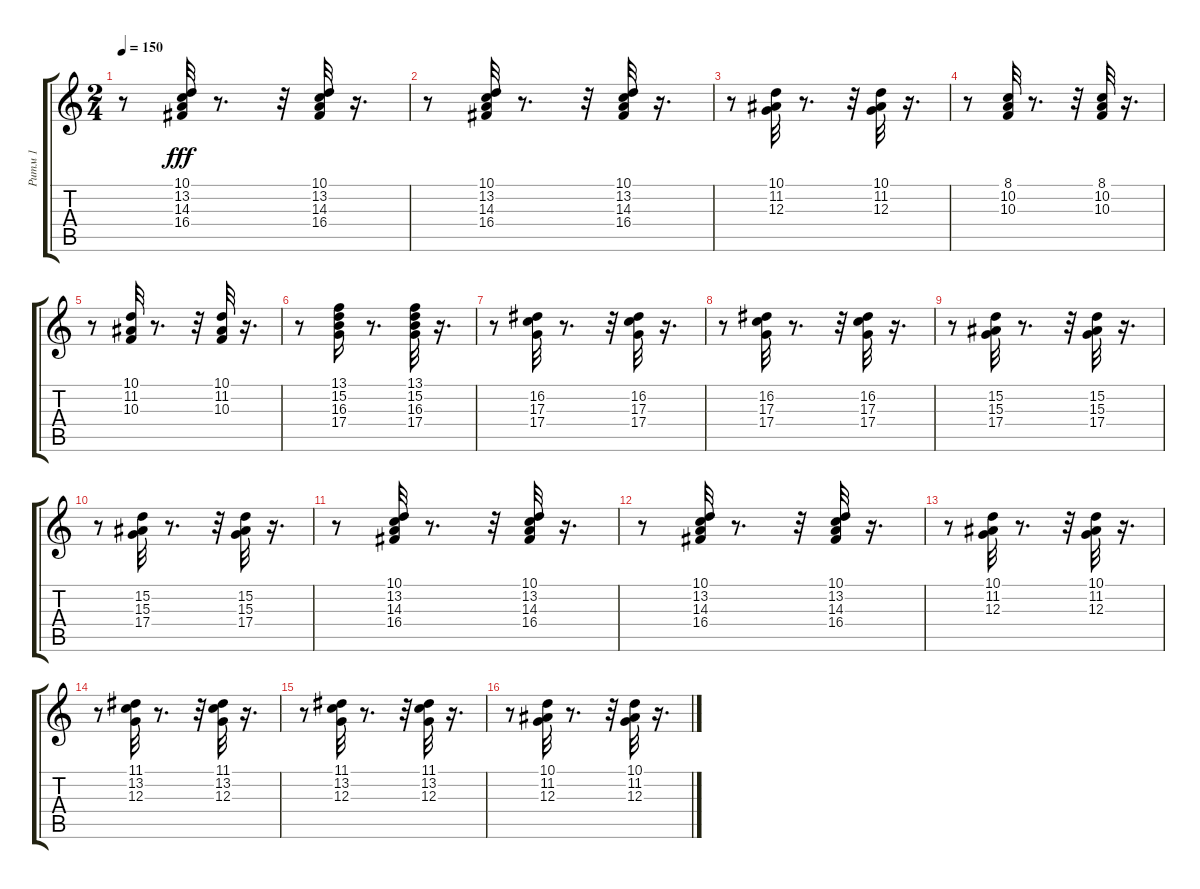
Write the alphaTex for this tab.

\track ("Ритм 1" "Ритм 1") {instrument accordion}
\staff {score tabs}
\tuning (E4 B3 G3 D3 A2 E2) {hide}
\ts (2 4)
\tempo 150
\clef g2
\ks c
r.8{dy fff} (10.1 13.2 14.3 16.4).32 r.8{d} r.32 (10.1 13.2 14.3 16.4).32 r.16{d} |
r.8 (10.1 13.2 14.3 16.4).32 r.8{d} r.32 (10.1 13.2 14.3 16.4).32 r.16{d} |
r.8 (10.1 11.2 12.3).32 r.8{d} r.32 (10.1 11.2 12.3).32 r.16{d} |
r.8 (8.1 10.2 10.3).32 r.8{d} r.32 (8.1 10.2 10.3).32 r.16{d} |
r.8 (10.1 11.2 10.3).32 r.8{d} r.32 (10.1 11.2 10.3).32 r.16{d} |
r.8 (13.1 15.2 16.3 17.4).16 r.8{d} (13.1 15.2 16.3 17.4).32 r.16{d} |
r.8 (16.2 17.3 17.4).32 r.8{d} r.32 (16.2 17.3 17.4).32 r.16{d} |
r.8 (16.2 17.3 17.4).32 r.8{d} r.32 (16.2 17.3 17.4).32 r.16{d} |
r.8 (15.2 15.3 17.4).32 r.8{d} r.32 (15.2 15.3 17.4).32 r.16{d} |
r.8 (15.2 15.3 17.4).32 r.8{d} r.32 (15.2 15.3 17.4).32 r.16{d} |
r.8 (10.1 13.2 14.3 16.4).32 r.8{d} r.32 (10.1 13.2 14.3 16.4).32 r.16{d} |
r.8 (10.1 13.2 14.3 16.4).32 r.8{d} r.32 (10.1 13.2 14.3 16.4).32 r.16{d} |
r.8 (10.1 11.2 12.3).32 r.8{d} r.32 (10.1 11.2 12.3).32 r.16{d} |
r.8 (11.1 13.2 12.3).32 r.8{d} r.32 (11.1 13.2 12.3).32 r.16{d} |
r.8 (11.1 13.2 12.3).32 r.8{d} r.32 (11.1 13.2 12.3).32 r.16{d} |
r.8 (10.1 11.2 12.3).32 r.8{d} r.32 (10.1 11.2 12.3).32 r.16{d}
